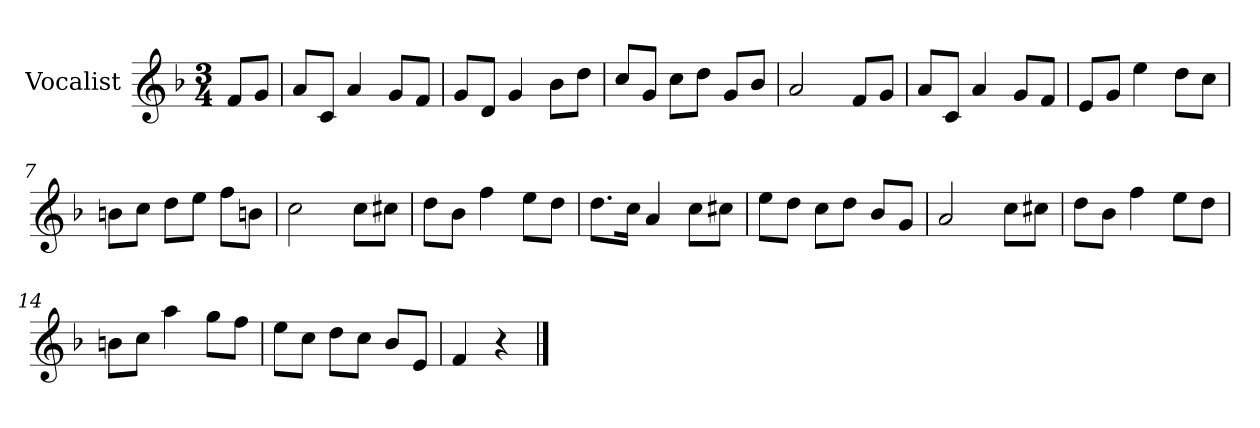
**kern
*part1
*staff1
*I"Vocalist
*k[b-]
*F:
*M3/4
=
8fL
8gJ
=1
8aL
8cJ
4a
8gL
8fJ
=2
8gL
8dJ
4g
8b-L
8ddJ
=3
8ccL
8gJ
8ccL
8ddJ
8gL
8b-J
=4
2a
8fL
8gJ
=5
8aL
8cJ
4a
8gL
8fJ
=6
8eL
8gJ
4ee
8ddL
8ccJ
=7
8bnL
8ccJ
8ddL
8eeJ
8ffL
8bnJ
=8
2cc
8ccL
8cc#XJ
=9
8ddL
8b-J
4ff
8eeL
8ddJ
=10
8.ddL
16ccJk
4a
8ccL
8cc#XJ
=11
8eeL
8ddJ
8ccL
8ddJ
8b-L
8gJ
=12
2a
8ccL
8cc#XJ
=13
8ddL
8b-J
4ff
8eeL
8ddJ
=14
8bnL
8ccJ
4aa
8ggL
8ffJ
=15
8eeL
8ccJ
8ddL
8ccJ
8b-L
8eJ
=16
4f
4r
==
*-
